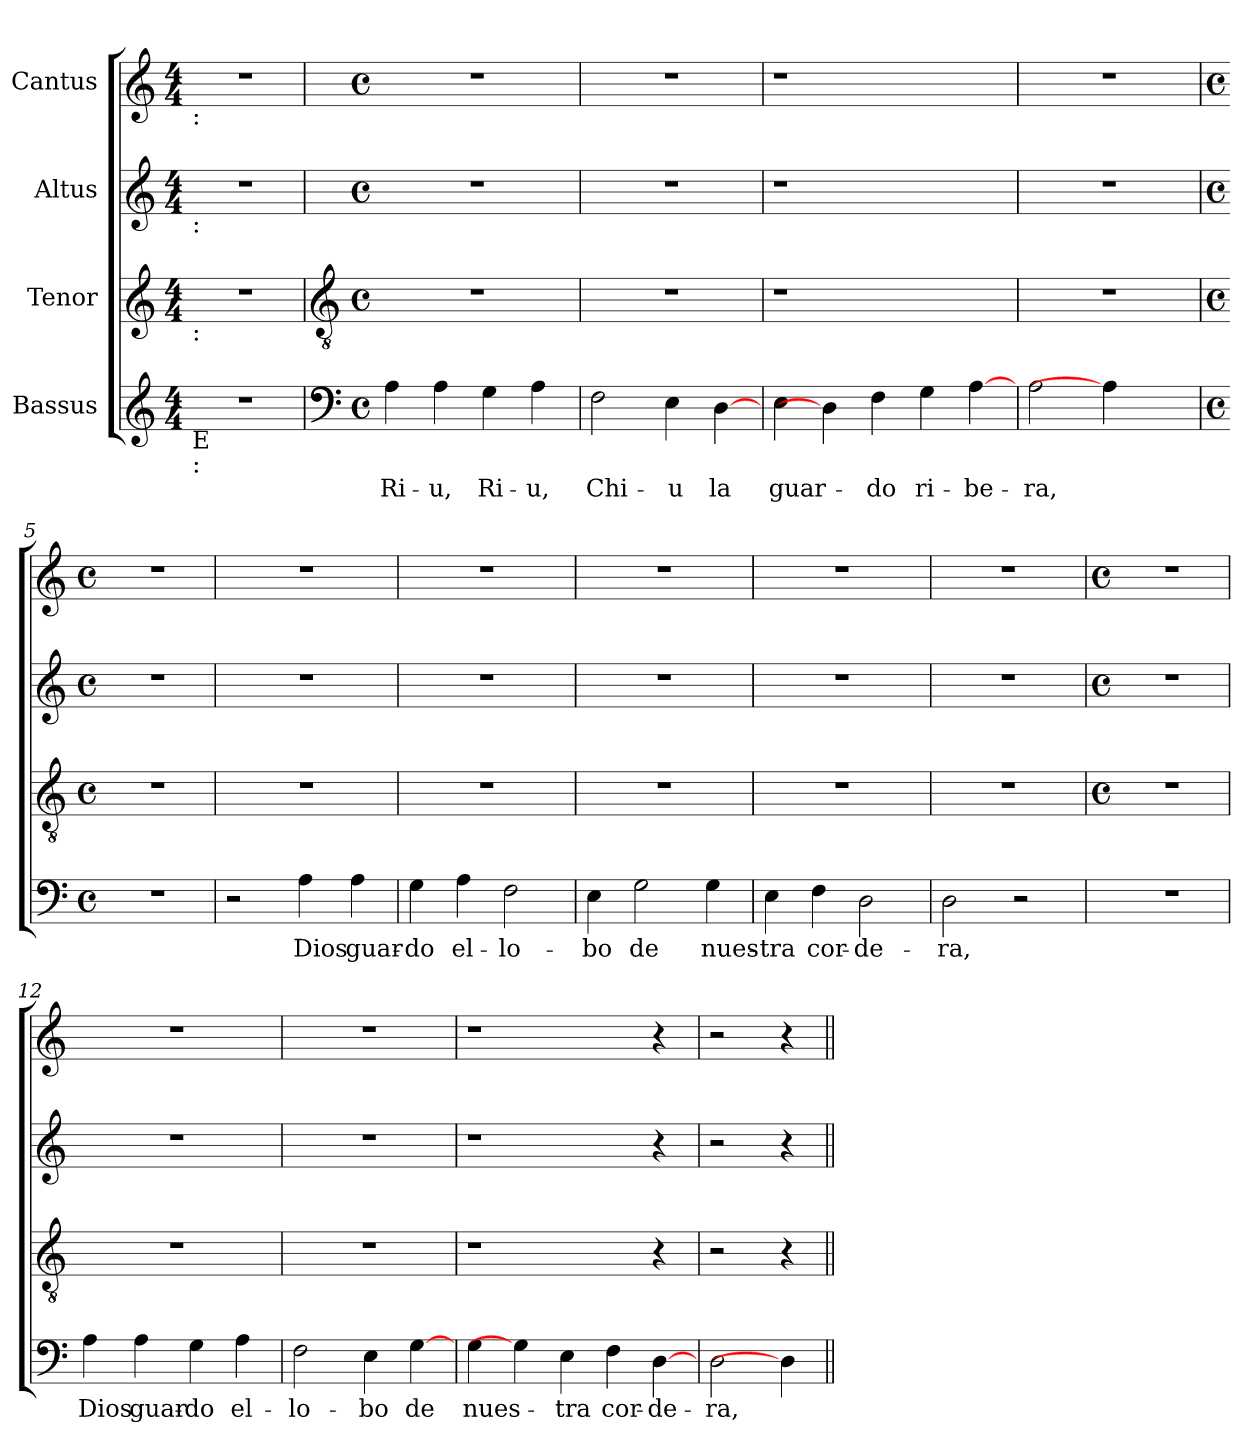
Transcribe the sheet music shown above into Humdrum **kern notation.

**kern	**text	**kern	**kern	**kern
*part4	*part4	*part3	*part2	*part1
*staff4	*staff4	*staff3	*staff2	*staff1
*I"Bassus	*	*I"Tenor	*I"Altus	*I"Cantus
*clefG2	*	*clefG2	*clefG2	*clefG2
*k[]	*	*k[]	*k[]	*k[]
*C:	*	*C:	*C:	*C:
*M4/4	*	*M4/4	*M4/4	*M4/4
=	=	=	=	=
!	!	!	!	!LO:TX:b:t=&colon;
!	!	!	!LO:TX:b:t=&colon;	!
!	!	!LO:TX:b:t=&colon;	!	!
!LO:TX:b:t=E	!	!	!	!
!LO:TX:b:t=&colon;	!	!	!	!
1r	.	1r	1r	1r
!!LO:LB:g=z
=1	=1	=1	=1	=1
*clefF4	*	*clefGv2	*	*
*M4/4	*	*M4/4	*M4/4	*M4/4
*met(c)	*	*met(c)	*met(c)	*met(c)
!	!LO:LY:b	!	!	!
4A	Ri-	1r	1r	1r
!	!LO:LY:b	!	!	!
4A	-u,	.	.	.
!	!LO:LY:b	!	!	!
4G	Ri-	.	.	.
!	!LO:LY:b	!	!	!
4A	-u,	.	.	.
=2	=2	=2	=2	=2
!	!LO:LY:b	!	!	!
2F	Chi-	1r	1r	1r
!	!LO:LY:b	!	!	!
4E	-u	.	.	.
!	!LO:LY:b	!	!	!
[4D	la	.	.	.
=3	=3	=3	=3	=3
!	!LO:LY:b	!	!	!
4E	guar-	1r	1r	1r
4D]	.	.	.	.
!	!LO:LY:b	!	!	!
4F	-do	.	.	.
!	!LO:LY:b	!	!	!
4G	ri-	.	.	.
!	!LO:LY:b	!	!	!
[4A	-be-	4ryy	4ryy	4ryy
=4	=4	=4	=4	=4
!	!LO:LY:b	!	!	!
2A	-ra,	1r	1r	1r
4A]	.	.	.	.
4ryy	.	.	.	.
!!LO:LB:g=z
=5	=5	=5	=5	=5
*M4/4	*	*M4/4	*M4/4	*M4/4
*met(c)	*	*met(c)	*met(c)	*met(c)
1r	.	1r	1r	1r
=6	=6	=6	=6	=6
2r	.	1r	1r	1r
!	!LO:LY:b	!	!	!
4A	Dios	.	.	.
!	!LO:LY:b	!	!	!
4A	guar-	.	.	.
=7	=7	=7	=7	=7
!	!LO:LY:b	!	!	!
4G	-do	1r	1r	1r
!	!LO:LY:b	!	!	!
4A	el-	.	.	.
!	!LO:LY:b	!	!	!
2F	-lo-	.	.	.
=8	=8	=8	=8	=8
!	!LO:LY:b	!	!	!
4E	-bo	1r	1r	1r
!	!LO:LY:b	!	!	!
2G	de	.	.	.
!	!LO:LY:b	!	!	!
4G	nues-	.	.	.
=9	=9	=9	=9	=9
!	!LO:LY:b	!	!	!
4E	-tra	1r	1r	1r
!	!LO:LY:b	!	!	!
4F	cor-	.	.	.
!	!LO:LY:b	!	!	!
2D	-de-	.	.	.
=10	=10	=10	=10	=10
!	!LO:LY:b	!	!	!
2D	-ra,	1r	1r	1r
2r	.	.	.	.
!!LO:LB:g=z
=11	=11	=11	=11	=11
*	*	*M4/4	*M4/4	*M4/4
*	*	*met(c)	*met(c)	*met(c)
1r	.	1r	1r	1r
=12	=12	=12	=12	=12
!	!LO:LY:b	!	!	!
4A	Dios	1r	1r	1r
!	!LO:LY:b	!	!	!
4A	guar-	.	.	.
!	!LO:LY:b	!	!	!
4G	-do	.	.	.
!	!LO:LY:b	!	!	!
4A	el-	.	.	.
=13	=13	=13	=13	=13
!	!LO:LY:b	!	!	!
2F	-lo-	1r	1r	1r
!	!LO:LY:b	!	!	!
4E	-bo	.	.	.
!	!LO:LY:b	!	!	!
[4G	de	.	.	.
=14	=14	=14	=14	=14
!	!LO:LY:b	!	!	!
4G	nues-	1r	1r	1r
4G]	.	.	.	.
!	!LO:LY:b	!	!	!
4E	-tra	.	.	.
!	!LO:LY:b	!	!	!
4F	cor-	.	.	.
!	!LO:LY:b	!	!	!
[4D	-de-	4r	4r	4r
=15	=15	=15	=15	=15
!	!LO:LY:b	!	!	!
2D	-ra,	2r	2r	2r
4D]	.	4r	4r	4r
=||	=||	=||	=||	=||
*-	*-	*-	*-	*-
